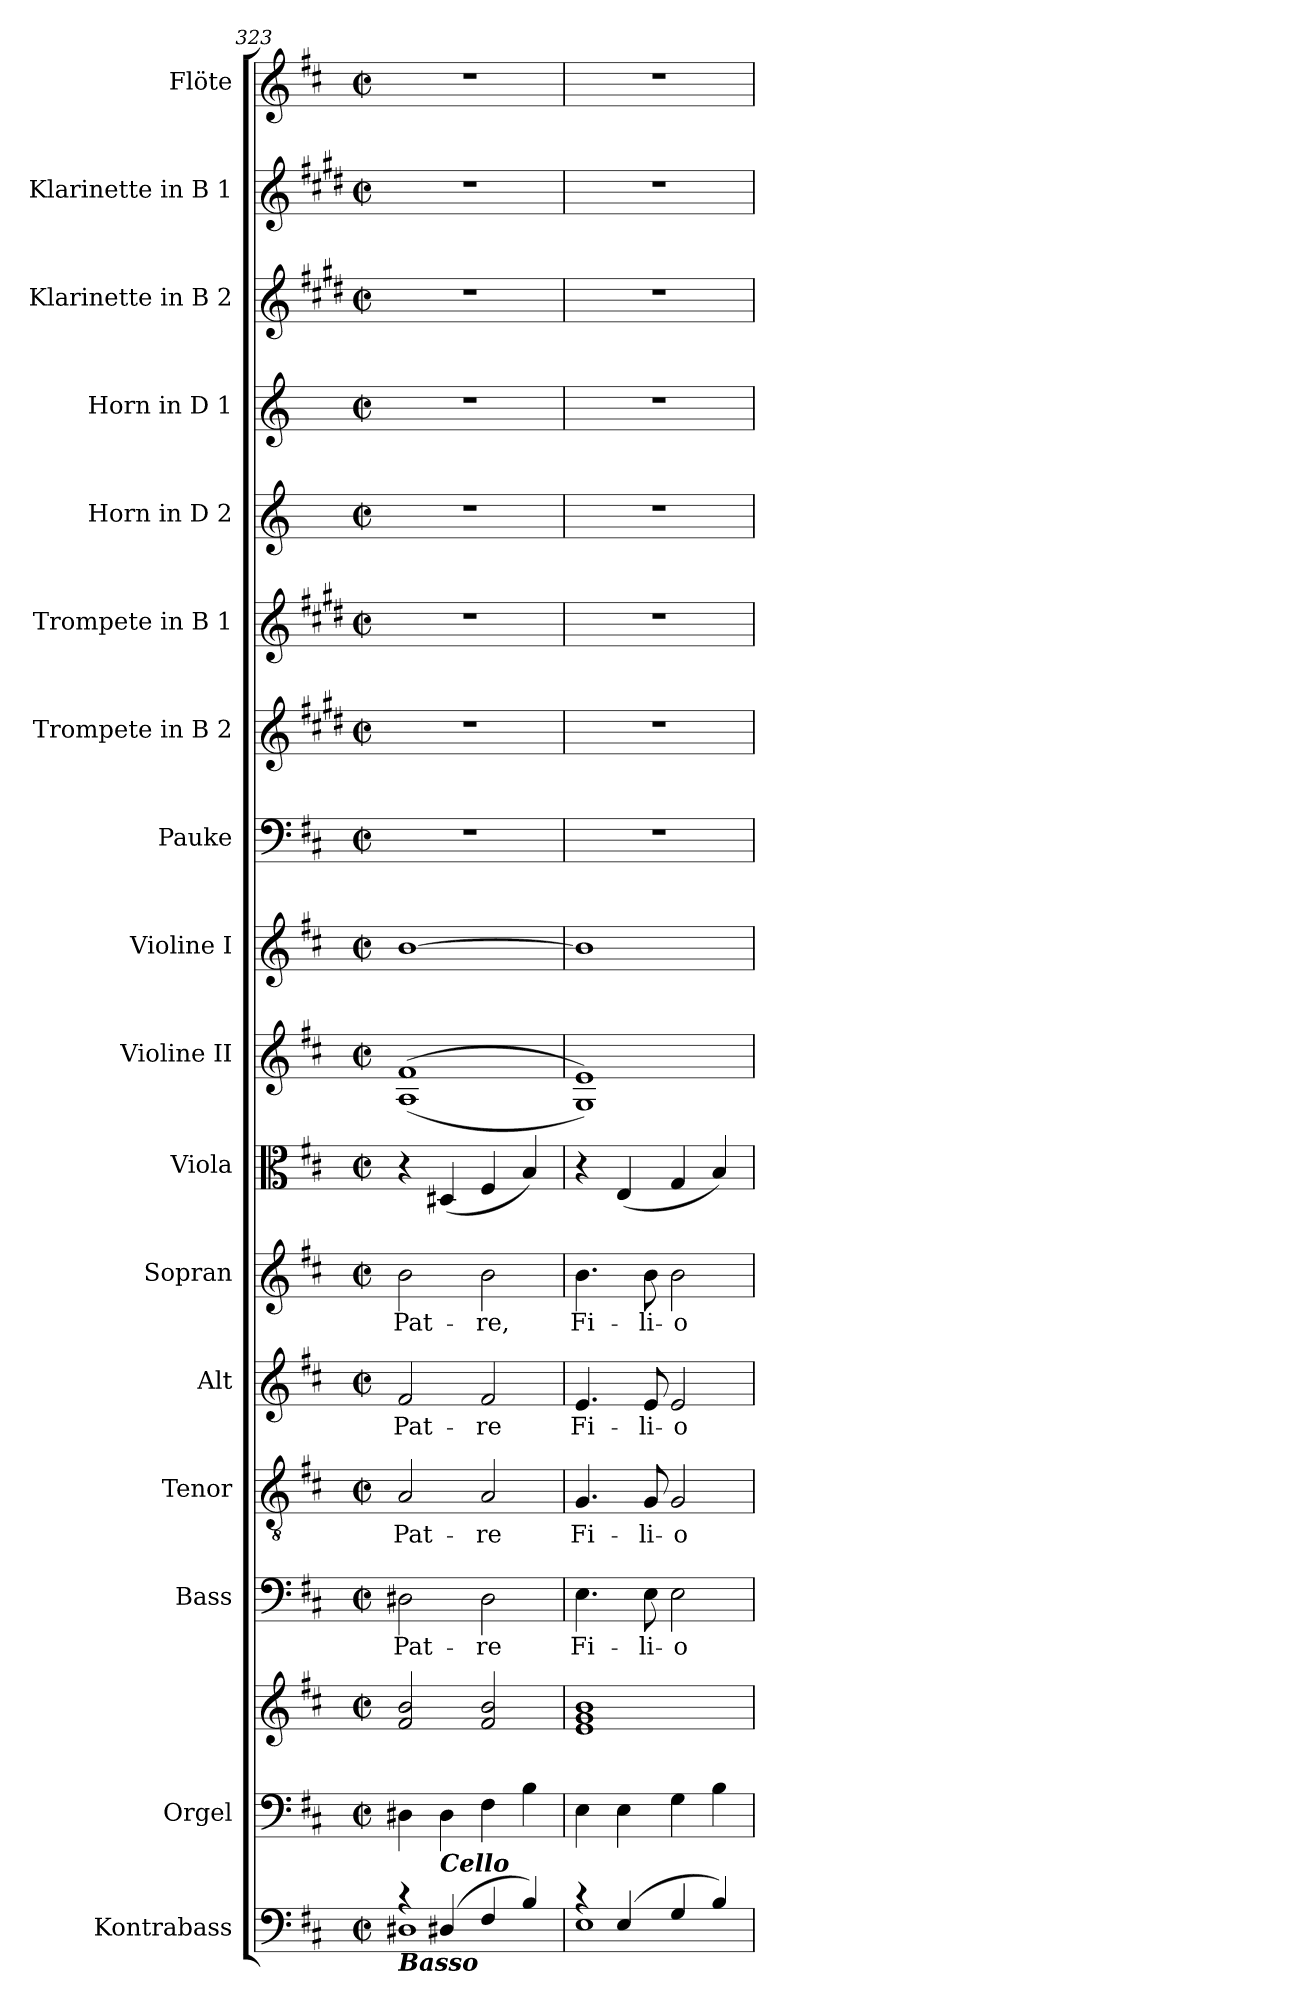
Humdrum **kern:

**kern	**kern	**kern	**kern	**text	**kern	**text	**kern	**text	**kern	**text	**kern	**kern	**kern	**kern	**kern	**kern	**kern	**kern	**kern	**kern	**kern
*part17	*part16	*part16	*part15	*part15	*part14	*part14	*part13	*part13	*part12	*part12	*part11	*part10	*part9	*part8	*part7	*part6	*part5	*part4	*part3	*part2	*part1
*staff18	*staff17	*staff16	*staff15	*staff15	*staff14	*staff14	*staff13	*staff13	*staff12	*staff12	*staff11	*staff10	*staff9	*staff8	*staff7	*staff6	*staff5	*staff4	*staff3	*staff2	*staff1
*I"Kontrabass	*I"Orgel	*	*I"Bass	*	*I"Tenor	*	*I"Alt	*	*I"Sopran	*	*I"Viola	*I"Violine II	*I"Violine I	*I"Pauke	*I"Trompete in B 2	*I"Trompete in B 1	*I"Horn in D 2	*I"Horn in D 1	*I"Klarinette in B 2	*I"Klarinette in B 1	*I"Flöte
*I'Kb.	*I'Org.	*	*I'B	*	*I'T	*	*I'A	*	*I'S	*	*I'Vla.	*I'Vl. II	*I'Vl. I	*I'Pk.	*I'Trp. 2	*I'Trp. 1	*I'Hrn. 2	*I'Hrn. 1	*I'Kl. 2	*I'Kl. 1	*I'Fl.
*clefF4	*clefF4	*clefG2	*clefF4	*	*clefGv2	*	*clefG2	*	*clefG2	*	*clefC3	*clefG2	*clefG2	*clefF4	*clefG2	*clefG2	*clefG2	*clefG2	*clefG2	*clefG2	*clefG2
*ITrd7c12	*	*	*	*	*	*	*	*	*	*	*	*	*	*	*ITrd1c2	*ITrd1c2	*ITrd-1c-2	*ITrd-1c-2	*ITrd1c2	*ITrd1c2	*
*k[f#c#]	*k[f#c#]	*k[f#c#]	*k[f#c#]	*	*k[f#c#]	*	*k[f#c#]	*	*k[f#c#]	*	*k[f#c#]	*k[f#c#]	*k[f#c#]	*k[f#c#]	*k[f#c#]	*k[f#c#]	*k[f#c#]	*k[f#c#]	*k[f#c#]	*k[f#c#]	*k[f#c#]
*D:	*D:	*D:	*D:	*	*D:	*	*D:	*	*D:	*	*D:	*D:	*D:	*D:	*D:	*D:	*D:	*D:	*D:	*D:	*D:
*M2/2	*M2/2	*M2/2	*M2/2	*	*M2/2	*	*M2/2	*	*M2/2	*	*M2/2	*M2/2	*M2/2	*M2/2	*M2/2	*M2/2	*M2/2	*M2/2	*M2/2	*M2/2	*M2/2
*met(c|)	*met(c|)	*met(c|)	*met(c|)	*	*met(c|)	*	*met(c|)	*	*met(c|)	*	*met(c|)	*met(c|)	*met(c|)	*met(c|)	*met(c|)	*met(c|)	*met(c|)	*met(c|)	*met(c|)	*met(c|)	*met(c|)
=323	=323	=323	=323	=323	=323	=323	=323	=323	=323	=323	=323	=323	=323	=323	=323	=323	=323	=323	=323	=323	=323
*^	*	*	*	*	*	*	*	*	*	*	*	*	*	*	*	*	*	*	*	*	*
!LO:TX:b:Bi:t=Basso	!	!	!	!	!	!	!	!	!	!	!	!	!	!	!	!	!	!	!	!	!	!
!	!	!	!	!	!LO:LY:b	!	!LO:LY:b	!	!LO:LY:b	!	!LO:LY:b	!	!	!	!	!	!	!	!	!	!	!
4rc	1DD#X	4D#X\	2f#/ 2b/	2D#X\	Pat-	2A/	Pat-	2f#/	Pat-	2b\	Pat-	4r	(>(<1A 1f#	[1b	1r	1r	1r	1r	1r	1r	1r	1r
!LO:TX:a:Bi:t=Cello	!	!	!	!	!	!	!	!	!	!	!	!	!	!	!	!	!	!	!	!	!	!
(<4DD#X/	.	4D#\	.	.	.	.	.	.	.	.	.	(<4D#X/	.	.	.	.	.	.	.	.	.	.
!	!	!	!	!	!LO:LY:b	!	!LO:LY:b	!	!LO:LY:b	!	!LO:LY:b	!	!	!	!	!	!	!	!	!	!	!
4FF#/	.	4F#\	2f#/ 2b/	2D#\	-re	2A/	-re	2f#/	-re	2b\	-re,	4F#/	.	.	.	.	.	.	.	.	.	.
4BB/)	.	4B\	.	.	.	.	.	.	.	.	.	4B/)	.	.	.	.	.	.	.	.	.	.
=324	=324	=324	=324	=324	=324	=324	=324	=324	=324	=324	=324	=324	=324	=324	=324	=324	=324	=324	=324	=324	=324	=324
!	!	!	!	!	!LO:LY:b	!	!LO:LY:b	!	!LO:LY:b	!	!LO:LY:b	!	!	!	!	!	!	!	!	!	!	!
4rc	1EE	4E\	1e 1g 1b	4.E\	Fi-	4.G/	Fi-	4.e/	Fi-	4.b\	Fi-	4r	1G 1e))	1b]	1r	1r	1r	1r	1r	1r	1r	1r
(4EE/	.	4E\	.	.	.	.	.	.	.	.	.	(<4E/	.	.	.	.	.	.	.	.	.	.
!	!	!	!	!	!LO:LY:b	!	!LO:LY:b	!	!LO:LY:b	!	!LO:LY:b	!	!	!	!	!	!	!	!	!	!	!
.	.	.	.	8E\	-li-	8G/	-li-	8e/	-li-	8b\	-li-	.	.	.	.	.	.	.	.	.	.	.
!	!	!	!	!	!LO:LY:b	!	!LO:LY:b	!	!LO:LY:b	!	!LO:LY:b	!	!	!	!	!	!	!	!	!	!	!
4GG/	.	4G\	.	2E\	-o-	2G/	-o-	2e/	-o-	2b\	-o-	4G/	.	.	.	.	.	.	.	.	.	.
4BB/)	.	4B\	.	.	.	.	.	.	.	.	.	4B/)	.	.	.	.	.	.	.	.	.	.
*v	*v	*	*	*	*	*	*	*	*	*	*	*	*	*	*	*	*	*	*	*	*	*
=	=	=	=	=	=	=	=	=	=	=	=	=	=	=	=	=	=	=	=	=	=
*-	*-	*-	*-	*-	*-	*-	*-	*-	*-	*-	*-	*-	*-	*-	*-	*-	*-	*-	*-	*-	*-
